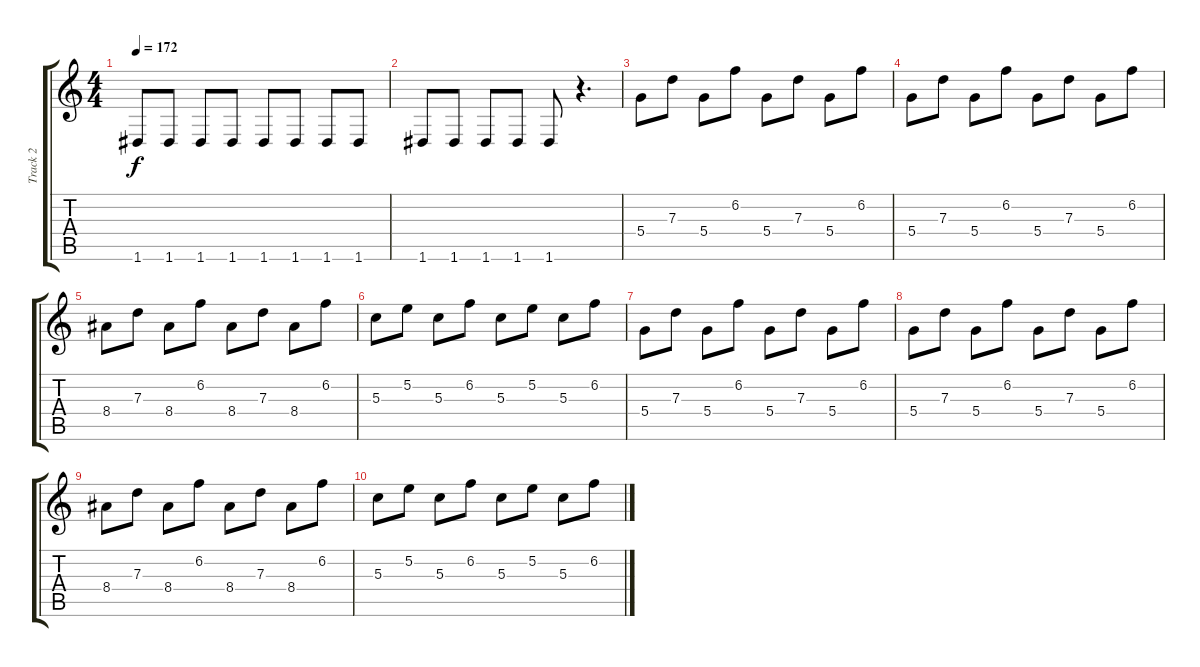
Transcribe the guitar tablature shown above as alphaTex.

\track ("Track 2" "Track 2") {instrument overdrivenguitar}
\staff {score tabs}
\tuning (E4 B3 G3 D3 A2 D2) {hide}
\ts (4 4)
\tempo 172
\clef g2
\ks c
1.6.8{dy f} 1.6.8 1.6.8 1.6.8 1.6.8 1.6.8 1.6.8 1.6.8 |
1.6.8 1.6.8 1.6.8 1.6.8 1.6.8 r.4{d} |
5.4.8 7.3.8 5.4.8 6.2.8 5.4.8 7.3.8 5.4.8 6.2.8 |
5.4.8 7.3.8 5.4.8 6.2.8 5.4.8 7.3.8 5.4.8 6.2.8 |
8.4.8 7.3.8 8.4.8 6.2.8 8.4.8 7.3.8 8.4.8 6.2.8 |
5.3.8 5.2.8 5.3.8 6.2.8 5.3.8 5.2.8 5.3.8 6.2.8 |
5.4.8 7.3.8 5.4.8 6.2.8 5.4.8 7.3.8 5.4.8 6.2.8 |
5.4.8 7.3.8 5.4.8 6.2.8 5.4.8 7.3.8 5.4.8 6.2.8 |
8.4.8 7.3.8 8.4.8 6.2.8 8.4.8 7.3.8 8.4.8 6.2.8 |
5.3.8 5.2.8 5.3.8 6.2.8 5.3.8 5.2.8 5.3.8 6.2.8
